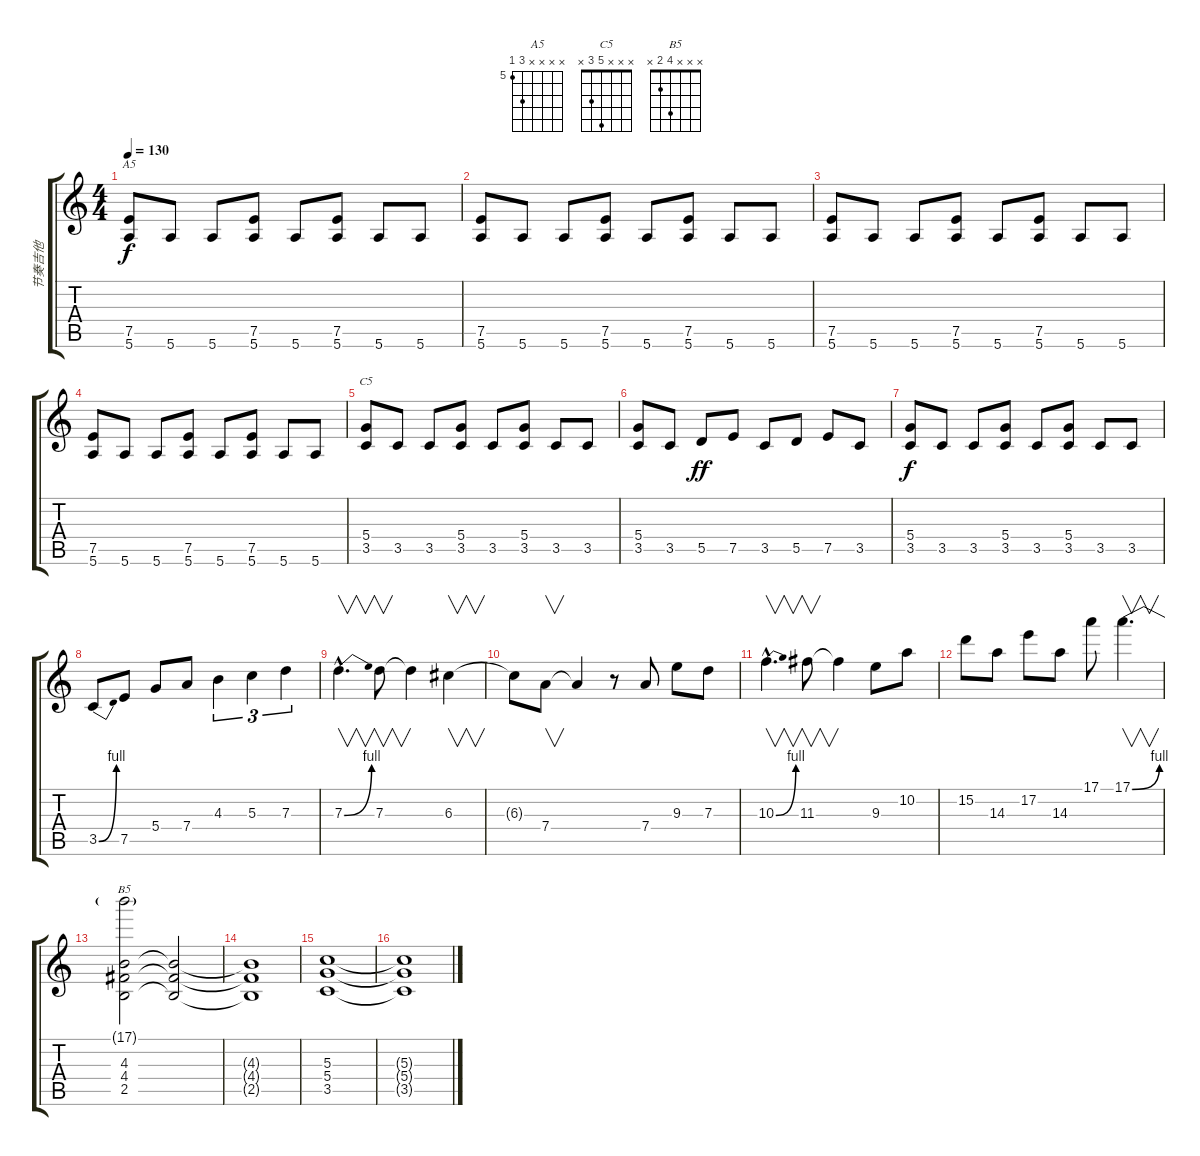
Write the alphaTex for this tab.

\track ("节奏吉他" "节奏吉他") {instrument overdrivenguitar}
\staff {score tabs}
\tuning (E4 B3 G3 D3 A2 E2) {hide}
\chord ("A5" x x x x 7 5) {firstfret 5}
\chord ("C5" x x x 5 3 x)
\chord ("B5" x x x 4 2 x)
\ts (4 4)
\tempo 130
\clef g2
\ks c
(7.5 5.6).8{ch "A5" dy f} 5.6.8 5.6.8 (7.5 5.6).8 5.6.8 (7.5 5.6).8 5.6.8 5.6.8 |
(7.5 5.6).8 5.6.8 5.6.8 (7.5 5.6).8 5.6.8 (7.5 5.6).8 5.6.8 5.6.8 |
(7.5 5.6).8 5.6.8 5.6.8 (7.5 5.6).8 5.6.8 (7.5 5.6).8 5.6.8 5.6.8 |
(7.5 5.6).8 5.6.8 5.6.8 (7.5 5.6).8 5.6.8 (7.5 5.6).8 5.6.8 5.6.8 |
(5.4 3.5).8{ch "C5"} 3.5.8 3.5.8 (5.4 3.5).8 3.5.8 (5.4 3.5).8 3.5.8 3.5.8 |
(5.4 3.5).8 3.5.8 5.5.8{dy ff} 7.5.8 3.5.8 5.5.8 7.5.8 3.5.8 |
(5.4 3.5).8{dy f} 3.5.8 3.5.8 (5.4 3.5).8 3.5.8 (5.4 3.5).8 3.5.8 3.5.8 |
3.5{be (bend 0 0 60 4)}.8 7.5.8 5.4.8 7.4.8 4.3.4{tu (3 2)} 5.3.4{tu (3 2)} 7.3.4{tu (3 2)} |
7.3{be (bend 0 0 60 4) hac}.4{v d} 7.3.8{v} 7.3{t}.4 6.3.4{v} |
6.3{t}.8 7.4.8{v} 7.4{t}.4 r.8 7.4.8 9.3.8 7.3.8 |
10.3{be (bend 0 0 60 4) hac}.4{v d} 11.3.8{v} 11.3{t}.4 9.3.8 10.2.8 |
15.2.8 14.3.8 17.2.8 14.3.8 17.1.8 17.1{be (bend 0 0 60 4)}.4{v d} |
(17.1{t} 4.3 4.4 2.5).2{ch "B5"} (4.3{t} 4.4{t} 2.5{t}).2 |
(4.3{t} 4.4{t} 2.5{t}).1 |
(5.3 5.4 3.5).1 |
(5.3{t} 5.4{t} 3.5{t}).1
